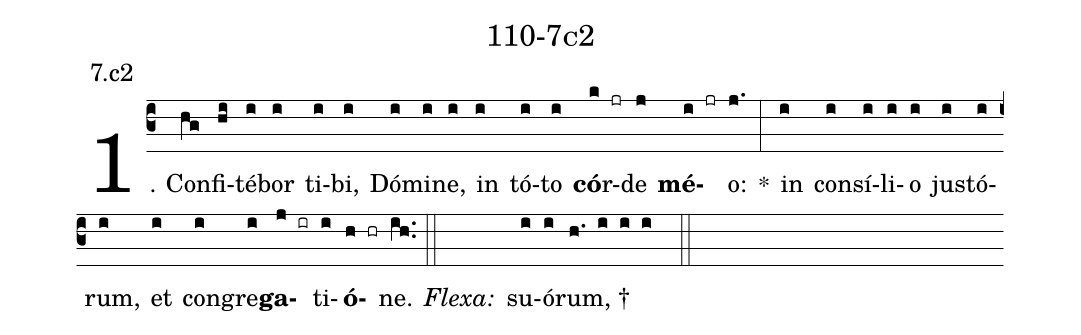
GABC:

name: 110-7c2;
annotation: 7.c2;
%%
(c3) 1. Con(hg)fi(hi)té(i)bor(i) ti(i)bi,(i) Dó(i)mi(i)ne,(i) in(i) tó(i)to(i) <b>có</b>r(k jr)de(j) <b>mé</b>(i jr)o:(j.) *(:) in(i) con(i)sí(i)li(i)o(i) jus(i)tó(i)rum,(i) et(i) con(i)gre(i)<b>ga</b>(j ir)ti(i)<b>ó</b>(h hr)ne.(ih..) (::) <eu><i>Flexa:</i>(////)  su(i)ó(i)rum, †(h. i i i ) </eu> (::)
